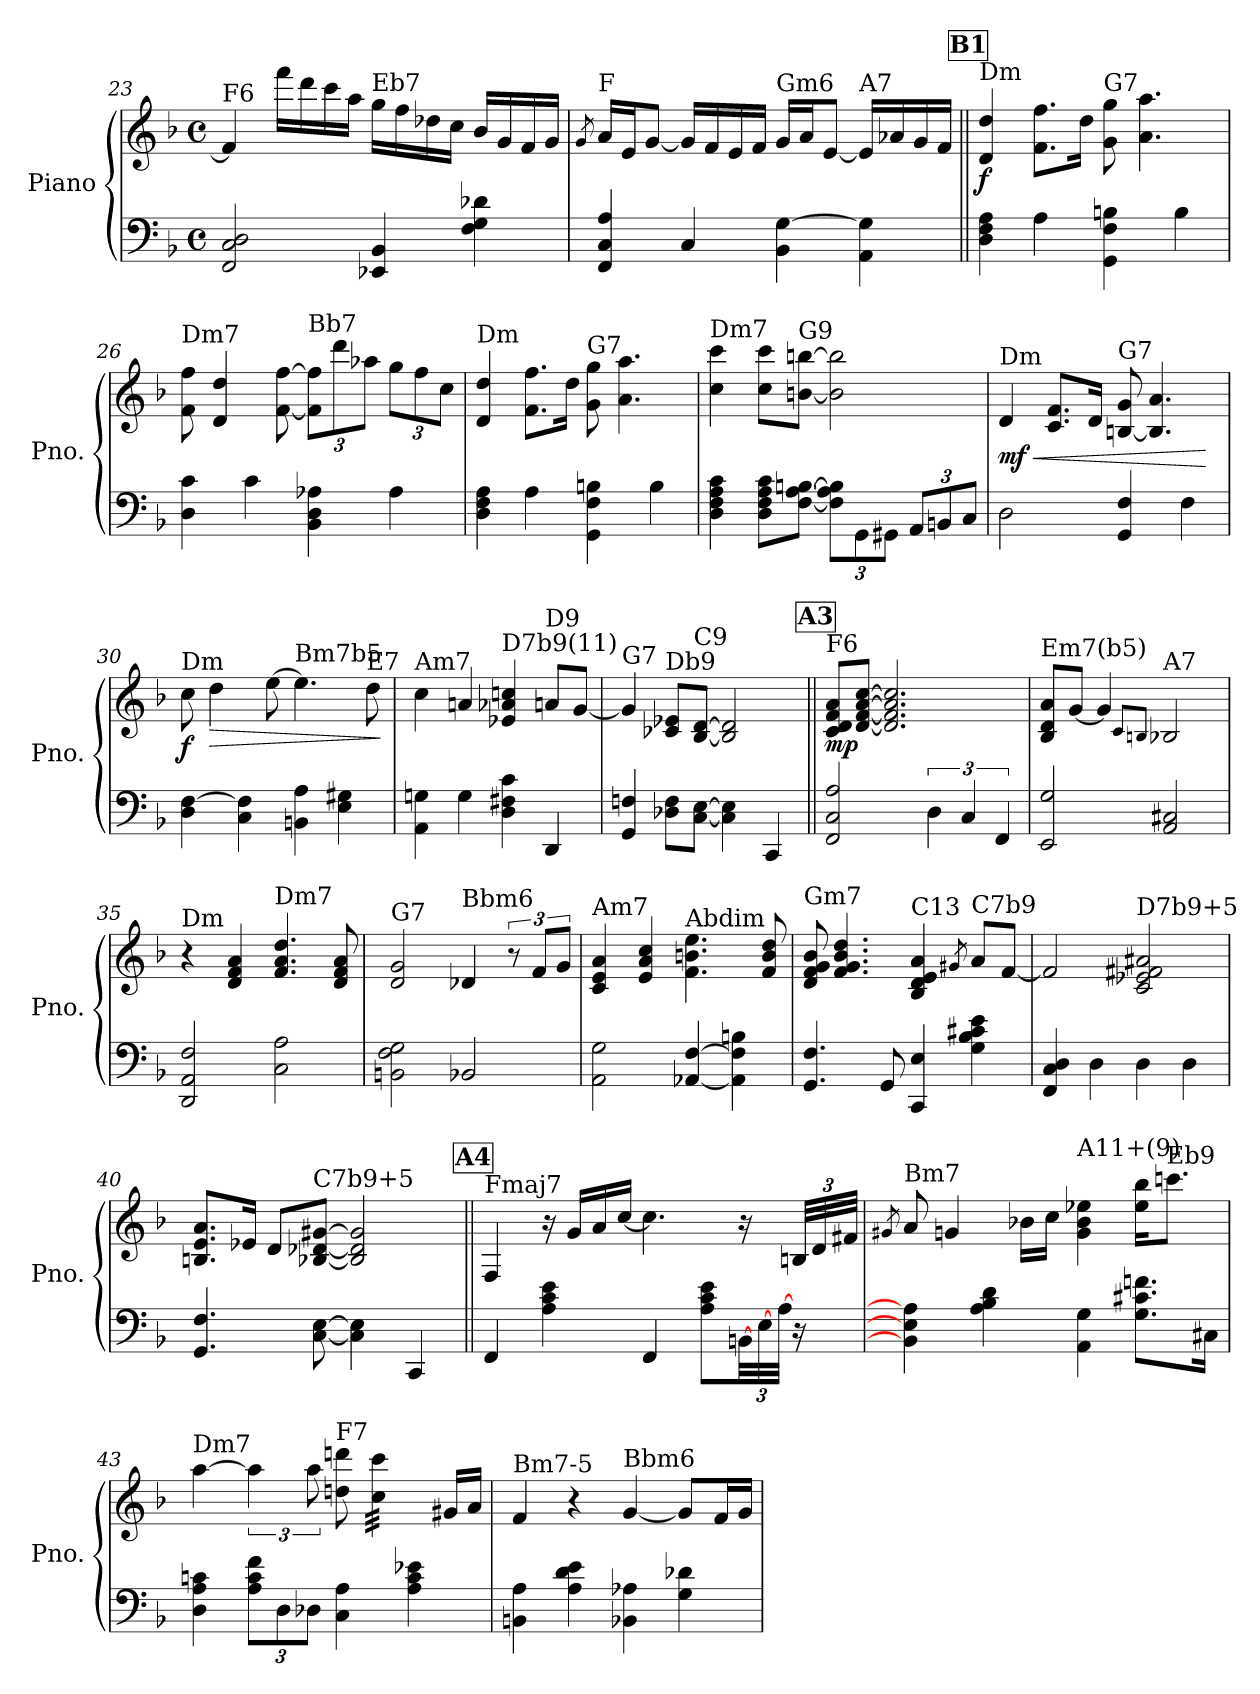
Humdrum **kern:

**kern	**kern	**dynam
*part1	*part1	*part1
*staff2	*staff1	*staff1/2
*I"Piano	*	*
*I'Pno.	*	*
!!LO:LB:g=z
*clefF4	*clefG2	*
*k[b-]	*k[b-]	*
*M4/4	*M4/4	*
*met(c)	*met(c)	*
=23	=23	=23
!	!LO:TX:a:t=F6	!
2FF/ 2C/ 2D/	4f/]	.
.	16fff\LL	.
.	16ddd\	.
.	16ccc\	.
.	16aa\JJ	.
!	!LO:TX:a:t=Eb7	!
4EE-X/ 4BB-/	16gg\LL	.
.	16ff\	.
.	16dd-X\	.
.	16cc\JJ	.
4F\ 4G\ 4d-X\	16b-/LL	.
.	16g/	.
.	16f/	.
.	16g/JJ	.
=24	=24	=24
.	8qg/	.
!	!LO:TX:a:t=F	!
4FF/ 4C/ 4A/	16a/LL	.
.	16e/J	.
.	[8g/J	.
4C/	16g/LL]	.
.	16f/	.
.	16e/	.
.	16f/JJ	.
!	!LO:TX:a:t=Gm6	!
4BB-\ [4G\	16g/LL	.
.	16a/J	.
.	[8e/J	.
!	!LO:TX:a:t=A7	!
4AA\ 4G\]	16e/LL]	.
.	16a-X/	.
.	16g/	.
.	16f/JJ	.
!!LO:REH:place=s1:a:B:fs=14:t=B1
=25||	=25||	=25||
!	!LO:TX:a:t=Dm	!
!	!	!LO:DY:b
4D\ 4F\ 4A\	4d/ 4dd/	f
4A\	8.f\ 8.ff\L	.
.	16dd\Jk	.
!	!LO:TX:a:t=G7	!
4GG\ 4F\ 4Bn\	8g\ 8gg\	.
.	4.a\ 4.aa\	.
4B\	.	.
!!LO:LB:g=z
=26	=26	=26
!	!LO:TX:a:t=Dm7	!
4D\ 4c\	8f\ 8ff\	.
.	4d/ 4dd/	.
4c\	.	.
.	[8f\ [8ff\	.
*	*Xbrackettup	*
!	!LO:TX:a:t=Bb7	!
4BB-\ 4D\ 4A-X\	12f\] 12ff\]L	.
.	12ddd\	.
.	12aa-X\J	.
4A-\	12gg\L	.
.	12ff\	.
.	12cc\J	.
=27	=27	=27
!	!LO:TX:a:t=Dm	!
4D\ 4F\ 4A\	4d/ 4dd/	.
4A\	8.f\ 8.ff\L	.
.	16dd\Jk	.
!	!LO:TX:a:t=G7	!
4GG\ 4F\ 4Bn\	8g\ 8gg\	.
.	4.a\ 4.aa\	.
4B\	.	.
=28	=28	=28
!	!LO:TX:a:t=Dm7	!
4D\ 4F\ 4A\ 4c\	4cc\ 4ccc\	.
8D\ 8F\ 8A\ 8c\L	8cc\ 8ccc\L	.
!	!LO:TX:a:t=G9	!
[8F\ [8A\ [8Bn\J	[8bn\ [8bbn\J	.
*Xbrackettup	*	*
12F\] 12A\] 12B\]L	2b\] 2bb\]	.
12GG\	.	.
12GG#X\J	.	.
12AA/L	.	.
12BBn/	.	.
12C/J	.	.
=29	=29	=29
!	!LO:TX:a:t=Dm	!
!	!	!LO:HP:b
!	!	!LO:DY:n=1:b
2D\	4d/	< mf
.	8.c/ 8.f/L	.
.	16d/Jk	.
!	!LO:TX:a:t=G7	!
4GG/ 4F/	[8Bn/ 8g/	.
.	4.B/] 4.a/	.
4F\	.	.
.	.	[
!!LO:LB:g=z
=30	=30	=30
!	!LO:TX:a:t=Dm	!
!	!	!LO:DY:b
4D\ [4F\	8cc\	f
!	!	!LO:HP:b
.	4dd\	>
4C\ 4F\]	.	.
.	[8ee\	.
!	!LO:TX:a:t=Bm7b5	!
4BBn\ 4A\	4.ee\]	.
4E\ 4G#X\	.	.
!	!LO:TX:a:t=E7	!
.	8dd\	.
.	.	]
=31	=31	=31
!	!LO:TX:a:t=Am7	!
4AA\ 4Gn\	4cc\	.
4G\	4an/	.
!	!LO:TX:a:t=D7b9(11)	!
4D\ 4F#X\ 4c\	4e-X/ 4a-X/ 4ccn/	.
!	!LO:TX:a:t=D9	!
4DD/	8an/L	.
.	[8g/J	.
=32	=32	=32
!	!LO:TX:a:t=G7	!
4GG/ 4Fn/	4g/]	.
!	!LO:TX:a:t=Db9	!
8D-X\ 8F\L	8c-X/ 8e-X/L	.
!	!LO:TX:a:t=C9	!
[8C\ [8E\J	[8B-/ [8d/J	.
4C\] 4E\]	2B-/] 2d/]	.
4CC/	.	.
!!LO:REH:place=s1:a:B:fs=14:t=A3
=33||	=33||	=33||
!	!LO:TX:a:t=F6	!
!	!	!LO:DY:b
2FF/ 2C/ 2A/	8c/ 8d/ 8f/ 8a/L	mp
.	[8d/ [8f/ [8a/ [8cc/J	.
.	2.d/] 2.f/] 2.a/] 2.cc/]	.
*brackettup	*	*
6D\	.	.
6C/	.	.
6FF/	.	.
=34	=34	=34
!	!LO:TX:a:t=Em7(b5)	!
2EE/ 2G/	8B-/ 8d/ 8a/L	.
.	[8g/J	.
.	4g/]	.
.	8qc/L	.
.	8qBn/J	.
!	!LO:TX:a:t=A7	!
2AA/ 2C#X/	2B-X/	.
=35	=35	=35
!	!LO:TX:a:t=Dm	!
2DD/ 2AA/ 2F/	4r	.
.	4d/ 4f/ 4a/	.
!	!LO:TX:a:t=Dm7	!
2C\ 2A\	4.f/ 4.a/ 4.dd/	.
.	8d/ 8f/ 8a/	.
!!LO:LB:g=z
=36	=36	=36
!	!LO:TX:a:t=G7	!
2BBn\ 2F\ 2G\	2d/ 2g/	.
!	!LO:TX:a:t=Bbm6	!
2BB-X/	4d-X/	.
*	*brackettup	*
.	12r	.
.	12f/L	.
.	12g/J	.
=37	=37	=37
!	!LO:TX:a:t=Am7	!
2AA\ 2G\	4c/ 4e/ 4a/	.
.	4e/ 4a/ 4cc/	.
!	!LO:TX:a:t=Abdim	!
[4AA-X/ [4F/	4.f\ 4.bn\ 4.ee\	.
4AA-\] 4F\] 4Bn\	.	.
.	8f/ 8b/ 8dd/	.
=38	=38	=38
!	!LO:TX:a:t=Gm7	!
4.GG/ 4.F/	8d/ 8f/ 8g/ 8b-/	.
.	4.f/ 4.g/ 4.b-/ 4.dd/	.
8GG/	.	.
!	!LO:TX:a:t=C13	!
4CC/ 4E/	4B-/ 4d/ 4e/ 4a/	.
.	8qg#X/	.
!	!LO:TX:a:t=C7b9	!
4G\ 4B-\ 4c#X\ 4e\	8a/L	.
.	[8f/J	.
=39	=39	=39
4FF/ 4C/ 4D/	2f/]	.
4D\	.	.
!	!LO:TX:a:t=D7b9+5	!
4D\	2c/ 2e-X/ 2f#X/ 2a#X/	.
4D\	.	.
=40	=40	=40
4.GG/ 4.F/	8.Bn/ 8.e/ 8.a/L	.
.	16e-X/Jk	.
.	8d/L	.
!	!LO:TX:a:t=C7b9+5	!
[8C\ [8E\	[8B-X/ [8d-X/ [8g#X/J	.
4C\] 4E\]	2B-/] 2d-/] 2g#/]	.
4CC/	.	.
!!LO:LB:g=z
!!LO:REH:place=s1:a:B:fs=14:t=A4
=41||	=41||	=41||
!	!LO:TX:a:t=Fmaj7	!
4FF/	4F/	.
4A\ 4c\ 4e\	16r	.
.	16g/LL	.
.	16a/	.
.	[16cc/JJ	.
4FF/	4.cc\]	.
8A\ 8c\ 8e\L	.	.
*Xbrackettup	*	*
[48BBn\LL	16r	.
[48E\	.	.
[48A\JJJ	.	.
*	*Xbrackettup	*
16r	48Bn/LLL	.
.	48d/	.
.	48f#X/JJJ	.
=42	=42	=42
.	8qg#X/	.
!	!LO:TX:a:t=Bm7	!
4BB\] 4E\] 4A\]	8a/	.
.	4gn/	.
4A\ 4B-\ 4d\	.	.
.	16b-X\LL	.
.	16cc\JJ	.
!	!LO:TX:a:t=A11+(9)	!
4AA\ 4G\	4g\ 4b-\ 4ee-X\	.
8.G\ 8.c#X\ 8.fn\L	16ee-\ 16bb-\KL	.
!	!LO:TX:a:t=Eb9	!
.	8.cccn\J	.
16C#X\Jk	.	.
=43	=43	=43
!	!LO:TX:a:t=Dm7	!
4D\ 4A\ 4cn\	[4aa\	.
*	*brackettup	*
12A\ 12c\ 12f\L	6aa\]	.
12D\	.	.
12D-X\J	12aa\	.
!	!LO:TX:a:t=F7	!
4C\ 4A\	8ddn\ 8dddn\	.
*	*tremolo	*
.	32cc\ 32ccc\LLL	.
.	32cc\ 32ccc\	.
.	32cc\ 32ccc\	.
.	32cc\ 32ccc\	.
4A\ 4c\ 4e-X\	32cc\ 32ccc\	.
.	32cc\ 32ccc\	.
.	32cc\ 32ccc\	.
.	32cc\ 32ccc\JJJ	.
*	*Xtremolo	*
.	16g#X/LL	.
.	16a/JJ	.
!!LO:PB:g=z
=44	=44	=44
!	!LO:TX:a:t=Bm7-5	!
4BBn\ 4A\	4f/	.
4A\ 4d\ 4e\	4r	.
!	!LO:TX:a:t=Bbm6	!
4BB-X\ 4A-X\	[4g/	.
4G\ 4d-X\	8g/L]	.
.	16f/L	.
.	16g/JJ	.
=	=	=
*-	*-	*-
